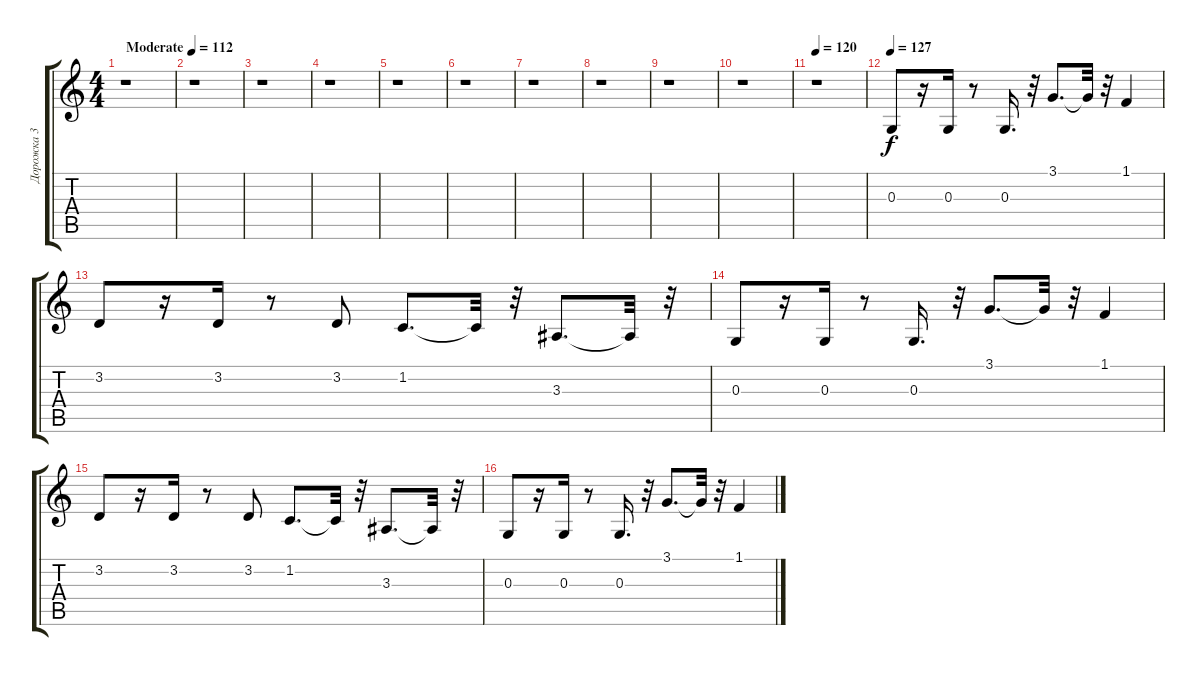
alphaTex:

\track ("Дорожка 3" "Дорожка 3") {instrument accordion}
\staff {score tabs}
\tuning (E4 B3 G3 D3 A2 E2) {hide}
\ts (4 4)
\tempo (112 "Moderate")
\clef g2
\ks c
r.1{dy f instrument accordion} |
r.1 |
r.1 |
r.1 |
r.1 |
r.1 |
r.1 |
r.1 |
r.1 |
r.1 |
\tempo 120
r.1 |
\tempo 127
0.3.8 r.16 0.3.16 r.8 0.3.16{d} r.32 3.1.8{d} 3.1{t}.32 r.32 1.1.4 |
3.2.8 r.16 3.2.16 r.8 3.2.8 1.2.8{d} 1.2{t}.32 r.32 3.3.8{d} 3.3{t}.32 r.32 |
0.3.8 r.16 0.3.16 r.8 0.3.16{d} r.32 3.1.8{d} 3.1{t}.32 r.32 1.1.4 |
3.2.8 r.16 3.2.16 r.8 3.2.8 1.2.8{d} 1.2{t}.32 r.32 3.3.8{d} 3.3{t}.32 r.32 |
0.3.8 r.16 0.3.16 r.8 0.3.16{d} r.32 3.1.8{d} 3.1{t}.32 r.32 1.1.4
